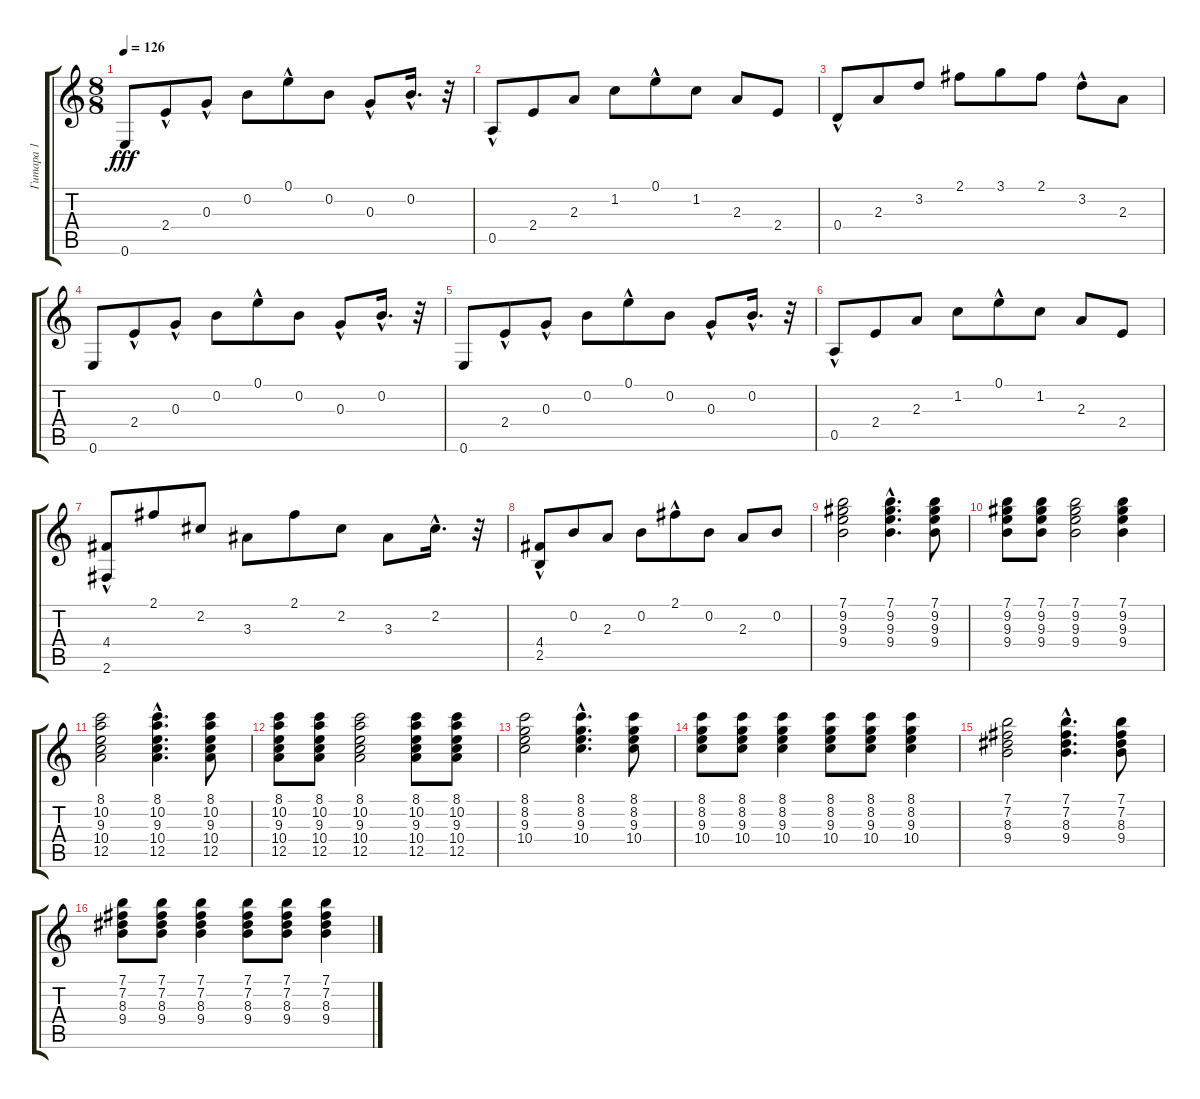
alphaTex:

\track ("Гитара 1" "Гитара 1") {instrument electricguitarclean}
\staff {score tabs}
\tuning (E4 B3 G3 D3 A2 E2) {hide}
\ts (8 8)
\tempo 126
\clef g2
\ks c
0.6.8{dy fff} 2.4{hac}.8 0.3{hac}.8 0.2.8 0.1{hac}.8 0.2.8 0.3{hac}.8 0.2{hac}.16{d} r.32 |
0.5{hac}.8 2.4.8 2.3.8 1.2.8 0.1{hac}.8 1.2.8 2.3.8 2.4.8 |
0.4{hac}.8 2.3.8 3.2.8 2.1.8 3.1.8 2.1.8 3.2{hac}.8 2.3.8 |
0.6.8 2.4{hac}.8 0.3{hac}.8 0.2.8 0.1{hac}.8 0.2.8 0.3{hac}.8 0.2{hac}.16{d} r.32 |
0.6.8 2.4{hac}.8 0.3{hac}.8 0.2.8 0.1{hac}.8 0.2.8 0.3{hac}.8 0.2{hac}.16{d} r.32 |
0.5{hac}.8 2.4.8 2.3.8 1.2.8 0.1{hac}.8 1.2.8 2.3.8 2.4.8 |
(4.4{hac} 2.6).8 2.1.8 2.2.8 3.3.8 2.1.8 2.2.8 3.3.8 2.2{hac}.16{d} r.32 |
(4.4{hac} 2.5{hac}).8 0.2.8 2.3.8 0.2.8 2.1{hac}.8 0.2.8 2.3.8 0.2.8 |
(7.1 9.2 9.3 9.4).2 (7.1{hac} 9.2{hac} 9.3{hac} 9.4{hac}).4{d} (7.1 9.2 9.3 9.4).8 |
(7.1 9.2 9.3 9.4).8 (7.1 9.2 9.3 9.4).8 (7.1 9.2 9.3 9.4).2 (7.1 9.2 9.3 9.4).4 |
(8.1 10.2 9.3 10.4 12.5).2 (8.1{hac} 10.2{hac} 9.3{hac} 10.4{hac} 12.5{hac}).4{d} (8.1 10.2 9.3 10.4 12.5).8 |
(8.1 10.2 9.3 10.4 12.5).8 (8.1 10.2 9.3 10.4 12.5).8 (8.1 10.2 9.3 10.4 12.5).2 (8.1 10.2 9.3 10.4 12.5).8 (8.1 10.2 9.3 10.4 12.5).8 |
(8.1 8.2 9.3 10.4).2 (8.1{hac} 8.2{hac} 9.3{hac} 10.4{hac}).4{d} (8.1 8.2 9.3 10.4).8 |
(8.1 8.2 9.3 10.4).8 (8.1 8.2 9.3 10.4).8 (8.1 8.2 9.3 10.4).4 (8.1 8.2 9.3 10.4).8 (8.1 8.2 9.3 10.4).8 (8.1 8.2 9.3 10.4).4 |
(7.1 7.2 8.3 9.4).2 (7.1{hac} 7.2{hac} 8.3{hac} 9.4{hac}).4{d} (7.1 7.2 8.3 9.4).8 |
(7.1 7.2 8.3 9.4).8 (7.1 7.2 8.3 9.4).8 (7.1 7.2 8.3 9.4).4 (7.1 7.2 8.3 9.4).8 (7.1 7.2 8.3 9.4).8 (7.1 7.2 8.3 9.4).4
